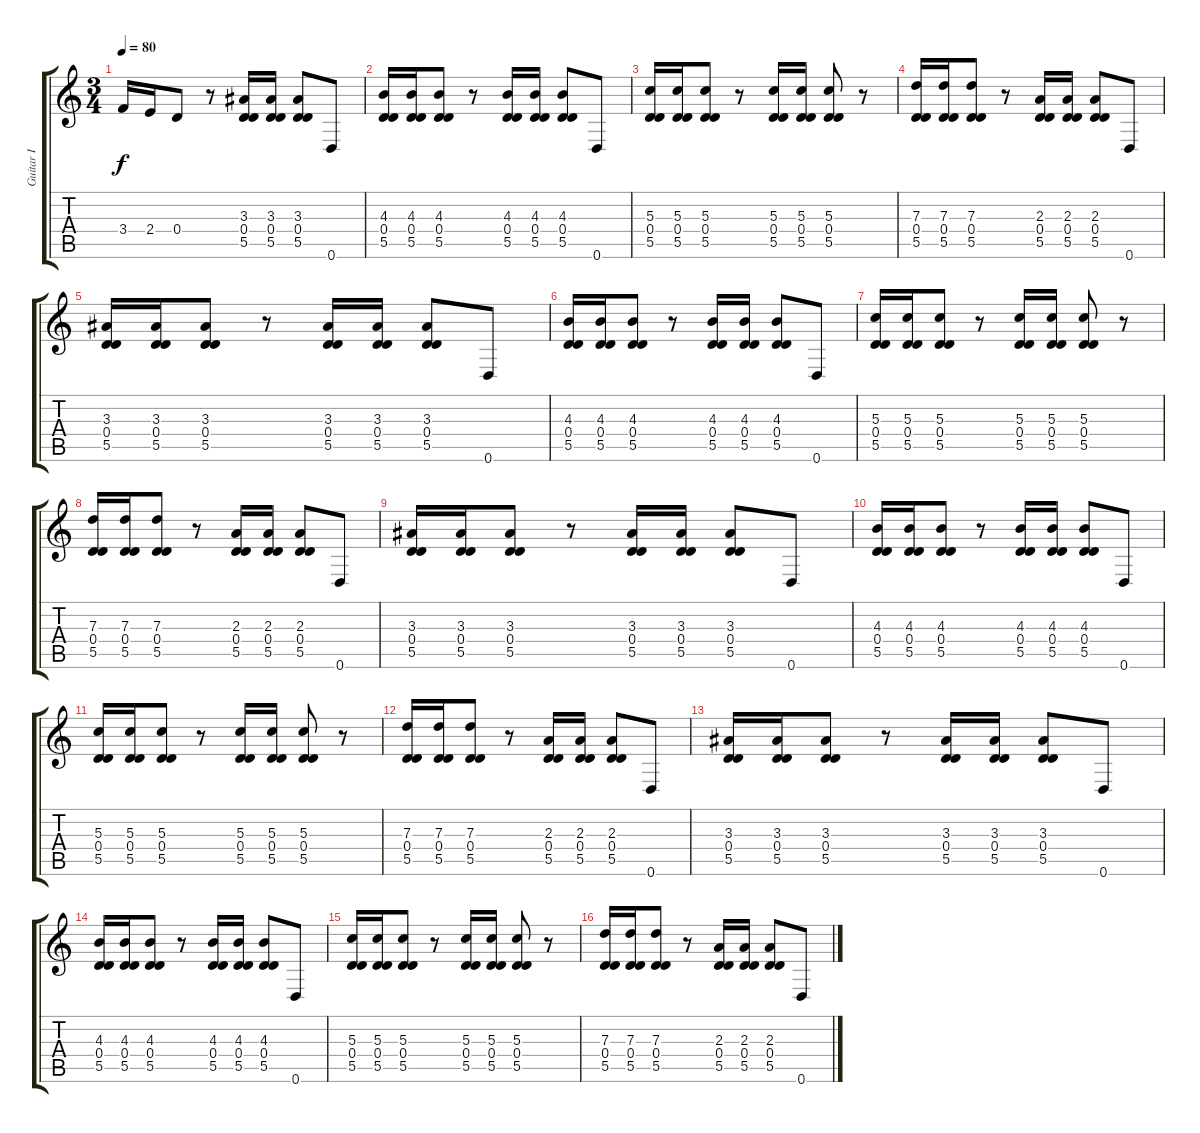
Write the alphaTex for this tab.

\track ("Guitar I" "Guitar I") {instrument overdrivenguitar}
\staff {score tabs}
\tuning (D4 A3 G3 D3 A2 D2) {hide}
\ts (3 4)
\tempo 80
\clef g2
\ks c
3.4.16{dy f} 2.4.16 0.4.8 r.8 (3.3 0.4 5.5).16 (3.3 0.4 5.5).16 (3.3 0.4 5.5).8 0.6.8 |
(4.3 0.4 5.5).16 (4.3 0.4 5.5).16 (4.3 0.4 5.5).8 r.8 (4.3 0.4 5.5).16 (4.3 0.4 5.5).16 (4.3 0.4 5.5).8 0.6.8 |
(5.3 0.4 5.5).16 (5.3 0.4 5.5).16 (5.3 0.4 5.5).8 r.8 (5.3 0.4 5.5).16 (5.3 0.4 5.5).16 (5.3 0.4 5.5).8 r.8 |
(7.3 0.4 5.5).16 (7.3 0.4 5.5).16 (7.3 0.4 5.5).8 r.8 (2.3 0.4 5.5).16 (2.3 0.4 5.5).16 (2.3 0.4 5.5).8 0.6.8 |
(3.3 0.4 5.5).16 (3.3 0.4 5.5).16 (3.3 0.4 5.5).8 r.8 (3.3 0.4 5.5).16 (3.3 0.4 5.5).16 (3.3 0.4 5.5).8 0.6.8 |
(4.3 0.4 5.5).16 (4.3 0.4 5.5).16 (4.3 0.4 5.5).8 r.8 (4.3 0.4 5.5).16 (4.3 0.4 5.5).16 (4.3 0.4 5.5).8 0.6.8 |
(5.3 0.4 5.5).16 (5.3 0.4 5.5).16 (5.3 0.4 5.5).8 r.8 (5.3 0.4 5.5).16 (5.3 0.4 5.5).16 (5.3 0.4 5.5).8 r.8 |
(7.3 0.4 5.5).16 (7.3 0.4 5.5).16 (7.3 0.4 5.5).8 r.8 (2.3 0.4 5.5).16 (2.3 0.4 5.5).16 (2.3 0.4 5.5).8 0.6.8 |
(3.3 0.4 5.5).16 (3.3 0.4 5.5).16 (3.3 0.4 5.5).8 r.8 (3.3 0.4 5.5).16 (3.3 0.4 5.5).16 (3.3 0.4 5.5).8 0.6.8 |
(4.3 0.4 5.5).16 (4.3 0.4 5.5).16 (4.3 0.4 5.5).8 r.8 (4.3 0.4 5.5).16 (4.3 0.4 5.5).16 (4.3 0.4 5.5).8 0.6.8 |
(5.3 0.4 5.5).16 (5.3 0.4 5.5).16 (5.3 0.4 5.5).8 r.8 (5.3 0.4 5.5).16 (5.3 0.4 5.5).16 (5.3 0.4 5.5).8 r.8 |
(7.3 0.4 5.5).16 (7.3 0.4 5.5).16 (7.3 0.4 5.5).8 r.8 (2.3 0.4 5.5).16 (2.3 0.4 5.5).16 (2.3 0.4 5.5).8 0.6.8 |
(3.3 0.4 5.5).16 (3.3 0.4 5.5).16 (3.3 0.4 5.5).8 r.8 (3.3 0.4 5.5).16 (3.3 0.4 5.5).16 (3.3 0.4 5.5).8 0.6.8 |
(4.3 0.4 5.5).16 (4.3 0.4 5.5).16 (4.3 0.4 5.5).8 r.8 (4.3 0.4 5.5).16 (4.3 0.4 5.5).16 (4.3 0.4 5.5).8 0.6.8 |
(5.3 0.4 5.5).16 (5.3 0.4 5.5).16 (5.3 0.4 5.5).8 r.8 (5.3 0.4 5.5).16 (5.3 0.4 5.5).16 (5.3 0.4 5.5).8 r.8 |
(7.3 0.4 5.5).16 (7.3 0.4 5.5).16 (7.3 0.4 5.5).8 r.8 (2.3 0.4 5.5).16 (2.3 0.4 5.5).16 (2.3 0.4 5.5).8 0.6.8
